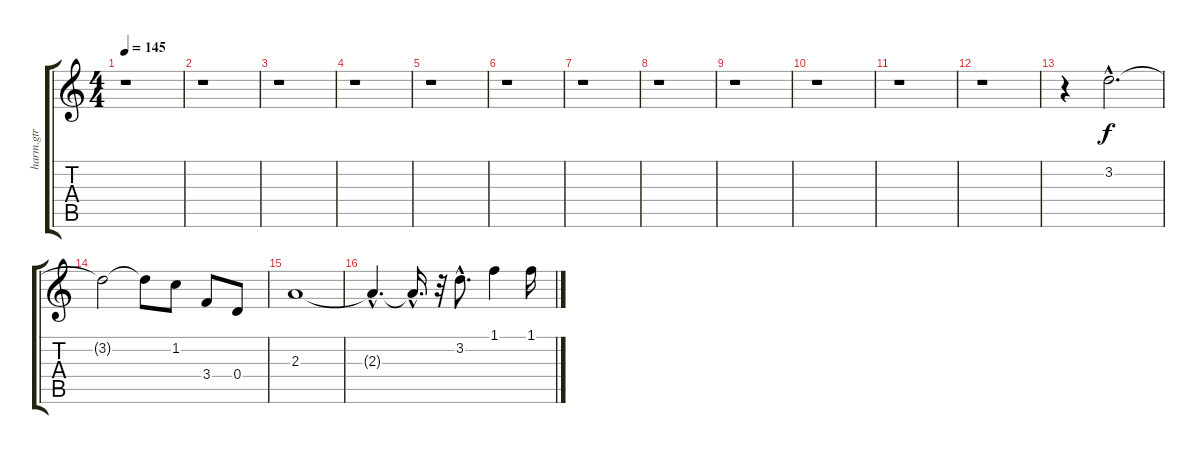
\track ("harm.gtr" "harm.gtr") {instrument guitarharmonics}
\staff {score tabs}
\tuning (E4 B3 G3 D3 A2 E2) {hide}
\ts (4 4)
\tempo 145
\clef g2
\ks c
r.1{dy f} |
r.1 |
r.1 |
r.1 |
r.1 |
r.1 |
r.1 |
r.1 |
r.1 |
r.1 |
r.1 |
r.1 |
r.4 3.2{hac}.2{d volume 15 balance 8} |
3.2{t}.2 3.2{t}.8 1.2.8{balance 16} 3.4.8 0.4.8 |
2.3.1 |
2.3{hac t}.4{d} 2.3{hac t}.16{d} r.32 3.2{hac}.8{d balance 4} 1.1.4{balance 3} 1.1.16{balance 2}
